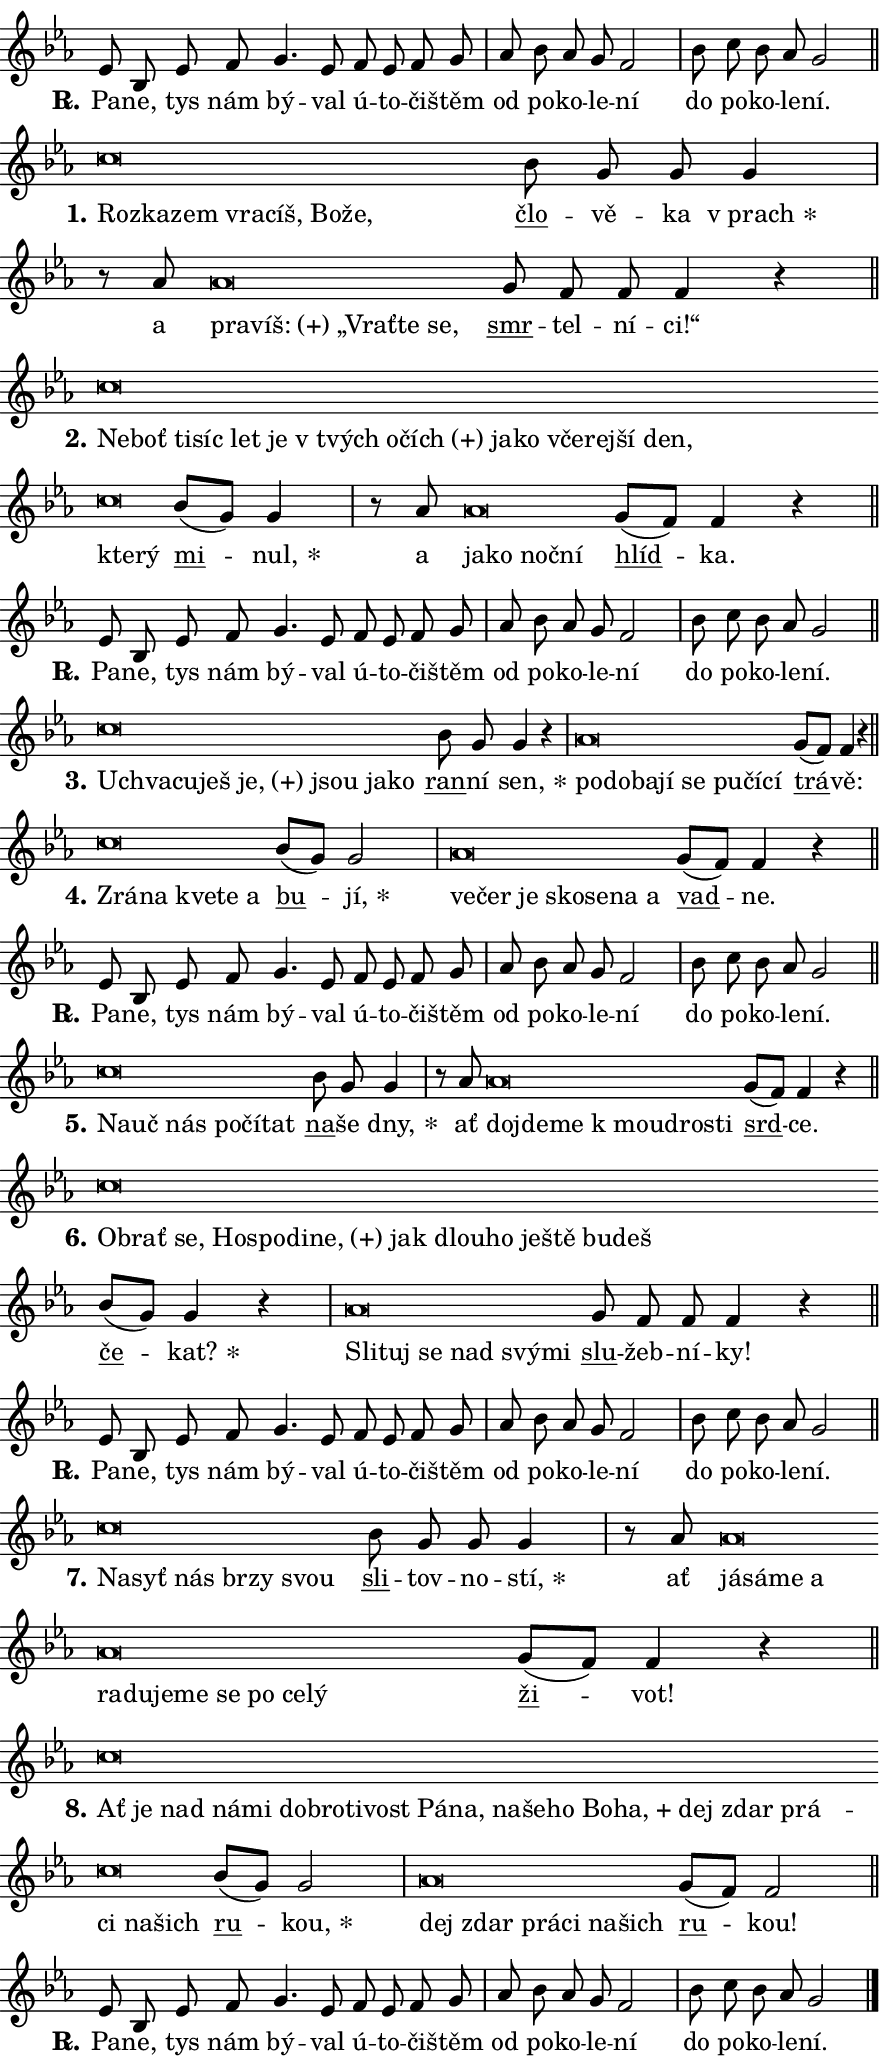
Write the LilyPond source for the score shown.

\version "2.24.0"
\header { tagline = "" }
\paper {
  indent = 0\cm
  top-margin = 0\cm
  right-margin = 0.13\cm % to fit lyric hyphens
  bottom-margin = 0\cm
  left-margin = 0\cm
  paper-width = 15\cm
  page-breaking = #ly:one-page-breaking
  system-system-spacing.basic-distance = #11
  score-system-spacing.basic-distance = #11
  ragged-last = ##f
}


%% Author: Thomas Morley
%% https://lists.gnu.org/archive/html/lilypond-user/2020-05/msg00002.html
#(define (line-position grob)
"Returns position of @var[grob} in current system:
   @code{'start}, if at first time-step
   @code{'end}, if at last time-step
   @code{'middle} otherwise
"
  (let* ((col (ly:item-get-column grob))
         (ln (ly:grob-object col 'left-neighbor))
         (rn (ly:grob-object col 'right-neighbor))
         (col-to-check-left (if (ly:grob? ln) ln col))
         (col-to-check-right (if (ly:grob? rn) rn col))
         (break-dir-left
           (and
             (ly:grob-property col-to-check-left 'non-musical #f)
             (ly:item-break-dir col-to-check-left)))
         (break-dir-right
           (and
             (ly:grob-property col-to-check-right 'non-musical #f)
             (ly:item-break-dir col-to-check-right))))
        (cond ((eqv? 1 break-dir-left) 'start)
              ((eqv? -1 break-dir-right) 'end)
              (else 'middle))))

#(define (tranparent-at-line-position vctor)
  (lambda (grob)
  "Relying on @code{line-position} select the relevant enry from @var{vctor}.
Used to determine transparency,"
    (case (line-position grob)
      ((end) (not (vector-ref vctor 0)))
      ((middle) (not (vector-ref vctor 1)))
      ((start) (not (vector-ref vctor 2))))))

noteHeadBreakVisibility =
#(define-music-function (break-visibility)(vector?)
"Makes @code{NoteHead}s transparent relying on @var{break-visibility}"
#{
  \override NoteHead.transparent =
    #(tranparent-at-line-position break-visibility)
#})

#(define delete-ledgers-for-transparent-note-heads
  (lambda (grob)
    "Reads whether a @code{NoteHead} is transparent.
If so this @code{NoteHead} is removed from @code{'note-heads} from
@var{grob}, which is supposed to be @code{LedgerLineSpanner}.
As a result ledgers are not printed for this @code{NoteHead}"
    (let* ((nhds-array (ly:grob-object grob 'note-heads))
           (nhds-list
             (if (ly:grob-array? nhds-array)
                 (ly:grob-array->list nhds-array)
                 '()))
           ;; Relies on the transparent-property being done before
           ;; Staff.LedgerLineSpanner.after-line-breaking is executed.
           ;; This is fragile ...
           (to-keep
             (remove
               (lambda (nhd)
                 (ly:grob-property nhd 'transparent #f))
               nhds-list)))
      ;; TODO find a better method to iterate over grob-arrays, similiar
      ;; to filter/remove etc for lists
      ;; For now rebuilt from scratch
      (set! (ly:grob-object grob 'note-heads)  '())
      (for-each
        (lambda (nhd)
          (ly:pointer-group-interface::add-grob grob 'note-heads nhd))
        to-keep))))

squashNotes = {
  \override NoteHead.X-extent = #'(-0.2 . 0.2)
  \override NoteHead.Y-extent = #'(-0.75 . 0)
  \override NoteHead.stencil =
    #(lambda (grob)
       (let ((pos (ly:grob-property grob 'staff-position)))
         (begin
           (if (< pos -7) (display "ERROR: Lower brevis then expected\n") (display ""))
           (if (<= pos -6) ly:text-interface::print ly:note-head::print))))
}
unSquashNotes = {
  \revert NoteHead.X-extent
  \revert NoteHead.Y-extent
  \revert NoteHead.stencil
}

hideNotes = \noteHeadBreakVisibility #begin-of-line-visible
unHideNotes = \noteHeadBreakVisibility #all-visible

% work-around for resetting accidentals
% https://lilypond.org/doc/v2.23/Documentation/notation/displaying-rhythms#unmetered-music
cadenzaMeasure = {
  \cadenzaOff
  \partial 1024 s1024
  \cadenzaOn
}

#(define-markup-command (accent layout props text) (markup?)
  "Underline accented syllable"
  (interpret-markup layout props
    #{\markup \override #'(offset . 4.3) \underline { #text }#}))

responsum = \markup \concat {
  "R" \hspace #-1.05 \path #0.1 #'((moveto 0 0.07) (lineto 0.9 0.8)) \hspace #0.05 "."
}

spaceSize = #0.6828661417322834 % exact space size for TeX Gyre Schola

\layout {
  \context {
    \Staff
    \remove "Time_signature_engraver"
    \override LedgerLineSpanner.after-line-breaking = #delete-ledgers-for-transparent-note-heads
  }
  \context {
    \Lyrics {
      \override LyricSpace.minimum-distance = \spaceSize
      \override LyricText.font-name = #"TeX Gyre Schola"
      \override LyricText.font-size = 1
      \override StanzaNumber.font-name = #"TeX Gyre Schola Bold"
      \override StanzaNumber.font-size = 1
    }
  }
  \context {
    \Score 
    \override NoteHead.text =
      #(lambda (grob) 
        (let ((pos (ly:grob-property grob 'staff-position)))
          #{\markup {
            \combine
              \halign #-0.55 \raise #(if (= pos -6) 0 0.5) \override #'(thickness . 2) \draw-line #'(3.2 . 0)
              \musicglyph "noteheads.sM1"
          }#}))
  }
}

% magnetic-lyrics.ily
%
%   written by
%     Jean Abou Samra <jean@abou-samra.fr>
%     Werner Lemberg <wl@gnu.org>
%
%   adapted by
%     Jiri Hon <jiri.hon@gmail.com>
%
% Version 2022-Apr-15

% https://www.mail-archive.com/lilypond-user@gnu.org/msg149350.html

#(define (Left_hyphen_pointer_engraver context)
   "Collect syllable-hyphen-syllable occurrences in lyrics and store
them in properties.  This engraver only looks to the left.  For
example, if the lyrics input is @code{foo -- bar}, it does the
following.

@itemize @bullet
@item
Set the @code{text} property of the @code{LyricHyphen} grob between
@q{foo} and @q{bar} to @code{foo}.

@item
Set the @code{left-hyphen} property of the @code{LyricText} grob with
text @q{foo} to the @code{LyricHyphen} grob between @q{foo} and
@q{bar}.
@end itemize

Use this auxiliary engraver in combination with the
@code{lyric-@/text::@/apply-@/magnetic-@/offset!} hook."
   (let ((hyphen #f)
         (text #f))
     (make-engraver
      (acknowledgers
       ((lyric-syllable-interface engraver grob source-engraver)
        (set! text grob)))
      (end-acknowledgers
       ((lyric-hyphen-interface engraver grob source-engraver)
        ;(when (not (grob::has-interface grob 'lyric-space-interface))
          (set! hyphen grob)));)
      ((stop-translation-timestep engraver)
       (when (and text hyphen)
         (ly:grob-set-object! text 'left-hyphen hyphen))
       (set! text #f)
       (set! hyphen #f)))))

#(define (lyric-text::apply-magnetic-offset! grob)
   "If the space between two syllables is less than the value in
property @code{LyricText@/.details@/.squash-threshold}, move the right
syllable to the left so that it gets concatenated with the left
syllable.

Use this function as a hook for
@code{LyricText@/.after-@/line-@/breaking} if the
@code{Left_@/hyphen_@/pointer_@/engraver} is active."
   (let ((hyphen (ly:grob-object grob 'left-hyphen #f)))
     (when hyphen
       (let ((left-text (ly:spanner-bound hyphen LEFT)))
         (when (grob::has-interface left-text 'lyric-syllable-interface)
           (let* ((common (ly:grob-common-refpoint grob left-text X))
                  (this-x-ext (ly:grob-extent grob common X))
                  (left-x-ext
                   (begin
                     ;; Trigger magnetism for left-text.
                     (ly:grob-property left-text 'after-line-breaking)
                     (ly:grob-extent left-text common X)))
                  ;; `delta` is the gap width between two syllables.
                  (delta (- (interval-start this-x-ext)
                            (interval-end left-x-ext)))
                  (details (ly:grob-property grob 'details))
                  (threshold (assoc-get 'squash-threshold details 0.2)))
             (when (< delta threshold)
               (let* (;; We have to manipulate the input text so that
                      ;; ligatures crossing syllable boundaries are not
                      ;; disabled.  For languages based on the Latin
                      ;; script this is essentially a beautification.
                      ;; However, for non-Western scripts it can be a
                      ;; necessity.
                      (lt (ly:grob-property left-text 'text))
                      (rt (ly:grob-property grob 'text))
                      (is-space (grob::has-interface hyphen 'lyric-space-interface))
                      (space (if is-space " " ""))
                      (extra-delta (if is-space spaceSize 0))
                      ;; Append new syllable.
                      (ltrt-space (if (and (string? lt) (string? rt))
                                (string-append lt space rt)
                                (make-concat-markup (list lt space rt))))
                      ;; Right-align `ltrt` to the right side.
                      (ltrt-space-markup (grob-interpret-markup
                               grob
                               (make-translate-markup
                                (cons (interval-length this-x-ext) 0)
                                (make-right-align-markup ltrt-space)))))
                 (begin
                   ;; Don't print `left-text`.
                   (ly:grob-set-property! left-text 'stencil #f)
                   ;; Set text and stencil (which holds all collected
                   ;; syllables so far) and shift it to the left.
                   (ly:grob-set-property! grob 'text ltrt-space)
                   (ly:grob-set-property! grob 'stencil ltrt-space-markup)
                   (ly:grob-translate-axis! grob (- (- delta extra-delta)) X))))))))))


#(define (lyric-hyphen::displace-bounds-first grob)
   ;; Make very sure this callback isn't triggered too early.
   (let ((left (ly:spanner-bound grob LEFT))
         (right (ly:spanner-bound grob RIGHT)))
     (ly:grob-property left 'after-line-breaking)
     (ly:grob-property right 'after-line-breaking)
     (ly:lyric-hyphen::print grob)))

squashThreshold = #0.4

\layout {
  \context {
    \Lyrics
    \consists #Left_hyphen_pointer_engraver
    \override LyricText.after-line-breaking =
      #lyric-text::apply-magnetic-offset!
    \override LyricHyphen.stencil = #lyric-hyphen::displace-bounds-first
    \override LyricText.details.squash-threshold = \squashThreshold
    \override LyricHyphen.minimum-distance = 0
    \override LyricHyphen.minimum-length = \squashThreshold
  }
}

squashText = \override LyricText.details.squash-threshold = 9999
unSquashText = \override LyricText.details.squash-threshold = \squashThreshold

leftText = \override LyricText.self-alignment-X = #LEFT
unLeftText = \revert LyricText.self-alignment-X

starOffset = #(lambda (grob) 
                (let ((x_offset (ly:self-alignment-interface::aligned-on-x-parent grob)))
                  (if (= x_offset 0) 0 (+ x_offset 1.2))))

star = #(define-music-function (syllable)(string?)
"Append star separator at the end of a syllable"
#{
  \once \override LyricText.X-offset = #starOffset
  \lyricmode { \markup {
    #syllable
    \override #'((font-name . "TeX Gyre Schola Bold")) \hspace #0.2 \lower #0.65 \larger "*"
  } }
#})

starAccent = #(define-music-function (syllable)(string?)
"Append star separator at the end of a syllable and make accent"
#{
  \once \override LyricText.X-offset = #starOffset
  \lyricmode { \markup {
    \accent #syllable
    \override #'((font-name . "TeX Gyre Schola Bold")) \hspace #0.2 \lower #0.65 \larger "*"
  } }
#})

breath = #(define-music-function (syllable)(string?)
"Append breathing indicator at the end of a syllable"
#{
  \lyricmode { \markup { #syllable "+" } }
#})

optionalBreath = #(define-music-function (syllable)(string?)
"Append optional breathing indicator at the end of a syllable"
#{
  \lyricmode { \markup { #syllable "(+)" } }
#})


\score {
    <<
        \new Voice = "melody" { \cadenzaOn \key es \major \relative { es'8 bes es f g4. es8 \bar "" f es f g \cadenzaMeasure \bar "|" as bes as g f2 \cadenzaMeasure \bar "|" bes8 c bes as g2 \cadenzaMeasure \bar "||" \break } }
        \new Lyrics \lyricsto "melody" { \lyricmode { \set stanza = \responsum
Pa -- ne, tys nám bý -- val ú -- to -- či -- štěm od po -- ko -- le -- ní do po -- ko -- le -- ní. } }
    >>
    \layout {}
}

\score {
    <<
        \new Voice = "melody" { \cadenzaOn \key es \major \relative { \squashNotes c''\breve*1/16 \hideNotes \breve*1/16 \bar "" \breve*1/16 \bar "" \breve*1/16 \bar "" \breve*1/16 \bar "" \breve*1/16 \breve*1/16 \bar "" \unHideNotes \unSquashNotes \bar "" bes8 g g g4 \cadenzaMeasure \bar "|" r8 as8 \squashNotes as\breve*1/16 \hideNotes \breve*1/16 \bar "" \breve*1/16 \bar "" \breve*1/16 \breve*1/16 \bar "" \unHideNotes \unSquashNotes \bar "" g8 f f f4 r \cadenzaMeasure \bar "||" \break } }
        \new Lyrics \lyricsto "melody" { \lyricmode { \set stanza = "1."
\leftText Roz -- \squashText ka -- zem vra -- cíš, Bo -- že, \unLeftText \unSquashText \markup \accent člo -- vě -- ka \star "v prach" a \leftText pra -- \squashText \optionalBreath víš: „Vrať -- te se, \unLeftText \unSquashText \markup \accent smr -- tel -- ní -- ci!“ } }
    >>
    \layout {}
}

\score {
    <<
        \new Voice = "melody" { \cadenzaOn \key es \major \relative { \squashNotes c''\breve*1/16 \hideNotes \breve*1/16 \bar "" \breve*1/16 \bar "" \breve*1/16 \bar "" \breve*1/16 \bar "" \breve*1/16 \bar "" \breve*1/16 \bar "" \breve*1/16 \bar "" \breve*1/16 \bar "" \breve*1/16 \bar "" \breve*1/16 \bar "" \breve*1/16 \bar "" \breve*1/16 \bar "" \breve*1/16 \bar "" \breve*1/16 \bar "" \breve*1/16 \breve*1/16 \bar "" \unHideNotes \unSquashNotes \bar "" bes8[( g)] g4 \cadenzaMeasure \bar "|" r8 as8 \squashNotes as\breve*1/16 \hideNotes \breve*1/16 \bar "" \breve*1/16 \breve*1/16 \bar "" \unHideNotes \unSquashNotes \bar "" g8[( f)] f4 r \cadenzaMeasure \bar "||" \break } }
        \new Lyrics \lyricsto "melody" { \lyricmode { \set stanza = "2."
\leftText Ne -- \squashText boť ti -- síc let je "v tvých" o -- \optionalBreath čích ja -- ko vče -- rej -- ší den, kte -- rý \unLeftText \unSquashText \markup \accent mi -- \star nul, a \leftText ja -- \squashText ko noč -- ní \unLeftText \unSquashText \markup \accent hlíd -- ka. } }
    >>
    \layout {}
}

\score {
    <<
        \new Voice = "melody" { \cadenzaOn \key es \major \relative { es'8 bes es f g4. es8 \bar "" f es f g \cadenzaMeasure \bar "|" as bes as g f2 \cadenzaMeasure \bar "|" bes8 c bes as g2 \cadenzaMeasure \bar "||" \break } }
        \new Lyrics \lyricsto "melody" { \lyricmode { \set stanza = \responsum
Pa -- ne, tys nám bý -- val ú -- to -- či -- štěm od po -- ko -- le -- ní do po -- ko -- le -- ní. } }
    >>
    \layout {}
}

\score {
    <<
        \new Voice = "melody" { \cadenzaOn \key es \major \relative { \squashNotes c''\breve*1/16 \hideNotes \breve*1/16 \bar "" \breve*1/16 \bar "" \breve*1/16 \bar "" \breve*1/16 \bar "" \breve*1/16 \breve*1/16 \bar "" \unHideNotes \unSquashNotes \bar "" bes8 g g4 r \cadenzaMeasure \bar "|" \squashNotes as\breve*1/16 \hideNotes \breve*1/16 \bar "" \breve*1/16 \bar "" \breve*1/16 \bar "" \breve*1/16 \bar "" \breve*1/16 \bar "" \breve*1/16 \breve*1/16 \bar "" \unHideNotes \unSquashNotes \bar "" g8[( f)] f4 r \cadenzaMeasure \bar "||" \break } }
        \new Lyrics \lyricsto "melody" { \lyricmode { \set stanza = "3."
\leftText Uchva -- \squashText cu -- ješ \optionalBreath je, jsou ja -- ko \unLeftText \unSquashText \markup \accent ran -- ní \star sen, \leftText po -- \squashText do -- ba -- jí se pu -- čí -- cí \unLeftText \unSquashText \markup \accent trá -- vě: } }
    >>
    \layout {}
}

\score {
    <<
        \new Voice = "melody" { \cadenzaOn \key es \major \relative { \squashNotes c''\breve*1/16 \hideNotes \breve*1/16 \bar "" \breve*1/16 \bar "" \breve*1/16 \breve*1/16 \bar "" \unHideNotes \unSquashNotes \bar "" bes8[( g)] g2 \cadenzaMeasure \bar "|" \squashNotes as\breve*1/16 \hideNotes \breve*1/16 \bar "" \breve*1/16 \bar "" \breve*1/16 \bar "" \breve*1/16 \bar "" \breve*1/16 \breve*1/16 \bar "" \unHideNotes \unSquashNotes \bar "" g8[( f)] f4 r \cadenzaMeasure \bar "||" \break } }
        \new Lyrics \lyricsto "melody" { \lyricmode { \set stanza = "4."
\leftText Zrá -- \squashText na kve -- te a \unLeftText \unSquashText \markup \accent bu -- \star jí, \leftText ve -- \squashText čer je sko -- se -- na a \unLeftText \unSquashText \markup \accent vad -- ne. } }
    >>
    \layout {}
}

\score {
    <<
        \new Voice = "melody" { \cadenzaOn \key es \major \relative { es'8 bes es f g4. es8 \bar "" f es f g \cadenzaMeasure \bar "|" as bes as g f2 \cadenzaMeasure \bar "|" bes8 c bes as g2 \cadenzaMeasure \bar "||" \break } }
        \new Lyrics \lyricsto "melody" { \lyricmode { \set stanza = \responsum
Pa -- ne, tys nám bý -- val ú -- to -- či -- štěm od po -- ko -- le -- ní do po -- ko -- le -- ní. } }
    >>
    \layout {}
}

\score {
    <<
        \new Voice = "melody" { \cadenzaOn \key es \major \relative { \squashNotes c''\breve*1/16 \hideNotes \breve*1/16 \bar "" \breve*1/16 \bar "" \breve*1/16 \bar "" \breve*1/16 \breve*1/16 \bar "" \unHideNotes \unSquashNotes \bar "" bes8 g g4 \cadenzaMeasure \bar "|" r8 as8 \squashNotes as\breve*1/16 \hideNotes \breve*1/16 \bar "" \breve*1/16 \bar "" \breve*1/16 \bar "" \breve*1/16 \breve*1/16 \bar "" \unHideNotes \unSquashNotes \bar "" g8[( f)] f4 r \cadenzaMeasure \bar "||" \break } }
        \new Lyrics \lyricsto "melody" { \lyricmode { \set stanza = "5."
\leftText Na -- \squashText uč nás po -- čí -- tat \unLeftText \unSquashText \markup \accent na -- še \star dny, ať \leftText do -- \squashText jde -- me "k mou" -- dro -- sti \unLeftText \unSquashText \markup \accent srd -- ce. } }
    >>
    \layout {}
}

\score {
    <<
        \new Voice = "melody" { \cadenzaOn \key es \major \relative { \squashNotes c''\breve*1/16 \hideNotes \breve*1/16 \bar "" \breve*1/16 \bar "" \breve*1/16 \bar "" \breve*1/16 \bar "" \breve*1/16 \bar "" \breve*1/16 \bar "" \breve*1/16 \bar "" \breve*1/16 \bar "" \breve*1/16 \bar "" \breve*1/16 \bar "" \breve*1/16 \bar "" \breve*1/16 \breve*1/16 \bar "" \unHideNotes \unSquashNotes \bar "" bes8[( g)] g4 r \cadenzaMeasure \bar "|" \squashNotes as\breve*1/16 \hideNotes \breve*1/16 \bar "" \breve*1/16 \bar "" \breve*1/16 \bar "" \breve*1/16 \breve*1/16 \bar "" \unHideNotes \unSquashNotes \bar "" g8 f f f4 r \cadenzaMeasure \bar "||" \break } }
        \new Lyrics \lyricsto "melody" { \lyricmode { \set stanza = "6."
\leftText Ob -- \squashText rať se, Ho -- spo -- di -- \optionalBreath ne, jak dlou -- ho je -- ště bu -- deš \unLeftText \unSquashText \markup \accent če -- \star kat? \leftText Sli -- \squashText tuj se nad svý -- mi \unLeftText \unSquashText \markup \accent slu -- žeb -- ní -- ky! } }
    >>
    \layout {}
}

\score {
    <<
        \new Voice = "melody" { \cadenzaOn \key es \major \relative { es'8 bes es f g4. es8 \bar "" f es f g \cadenzaMeasure \bar "|" as bes as g f2 \cadenzaMeasure \bar "|" bes8 c bes as g2 \cadenzaMeasure \bar "||" \break } }
        \new Lyrics \lyricsto "melody" { \lyricmode { \set stanza = \responsum
Pa -- ne, tys nám bý -- val ú -- to -- či -- štěm od po -- ko -- le -- ní do po -- ko -- le -- ní. } }
    >>
    \layout {}
}

\score {
    <<
        \new Voice = "melody" { \cadenzaOn \key es \major \relative { \squashNotes c''\breve*1/16 \hideNotes \breve*1/16 \bar "" \breve*1/16 \bar "" \breve*1/16 \bar "" \breve*1/16 \breve*1/16 \bar "" \unHideNotes \unSquashNotes \bar "" bes8 g g g4 \cadenzaMeasure \bar "|" r8 as8 \squashNotes as\breve*1/16 \hideNotes \breve*1/16 \bar "" \breve*1/16 \bar "" \breve*1/16 \bar "" \breve*1/16 \bar "" \breve*1/16 \bar "" \breve*1/16 \bar "" \breve*1/16 \bar "" \breve*1/16 \bar "" \breve*1/16 \bar "" \breve*1/16 \breve*1/16 \bar "" \unHideNotes \unSquashNotes \bar "" g8[( f)] f4 r \cadenzaMeasure \bar "||" \break } }
        \new Lyrics \lyricsto "melody" { \lyricmode { \set stanza = "7."
\leftText Na -- \squashText syť nás br -- zy svou \unLeftText \unSquashText \markup \accent sli -- tov -- no -- \star stí, ať \leftText já -- \squashText sá -- me a ra -- du -- je -- me se po ce -- lý \unLeftText \unSquashText \markup \accent ži -- vot! } }
    >>
    \layout {}
}

\score {
    <<
        \new Voice = "melody" { \cadenzaOn \key es \major \relative { \squashNotes c''\breve*1/16 \hideNotes \breve*1/16 \bar "" \breve*1/16 \bar "" \breve*1/16 \bar "" \breve*1/16 \bar "" \breve*1/16 \bar "" \breve*1/16 \bar "" \breve*1/16 \bar "" \breve*1/16 \bar "" \breve*1/16 \bar "" \breve*1/16 \bar "" \breve*1/16 \bar "" \breve*1/16 \bar "" \breve*1/16 \bar "" \breve*1/16 \bar "" \breve*1/16 \bar "" \breve*1/16 \bar "" \breve*1/16 \bar "" \breve*1/16 \bar "" \breve*1/16 \bar "" \breve*1/16 \breve*1/16 \bar "" \unHideNotes \unSquashNotes \bar "" bes8[( g)] g2 \cadenzaMeasure \bar "|" \squashNotes as\breve*1/16 \hideNotes \breve*1/16 \bar "" \breve*1/16 \bar "" \breve*1/16 \bar "" \breve*1/16 \breve*1/16 \bar "" \unHideNotes \unSquashNotes \bar "" g8[( f)] f2 \cadenzaMeasure \bar "||" \break } }
        \new Lyrics \lyricsto "melody" { \lyricmode { \set stanza = "8."
\leftText Ať \squashText je nad ná -- mi dob -- ro -- ti -- vost Pá -- na, na -- še -- ho Bo -- \breath "ha," dej zdar prá -- ci na -- šich \unLeftText \unSquashText \markup \accent ru -- \star kou, \leftText dej \squashText zdar prá -- ci na -- šich \unLeftText \unSquashText \markup \accent ru -- kou! } }
    >>
    \layout {}
}

\score {
    <<
        \new Voice = "melody" { \cadenzaOn \key es \major \relative { es'8 bes es f g4. es8 \bar "" f es f g \cadenzaMeasure \bar "|" as bes as g f2 \cadenzaMeasure \bar "|" bes8 c bes as g2 \cadenzaMeasure \bar "||" \break } \bar "|." }
        \new Lyrics \lyricsto "melody" { \lyricmode { \set stanza = \responsum
Pa -- ne, tys nám bý -- val ú -- to -- či -- štěm od po -- ko -- le -- ní do po -- ko -- le -- ní. } }
    >>
    \layout {}
}
